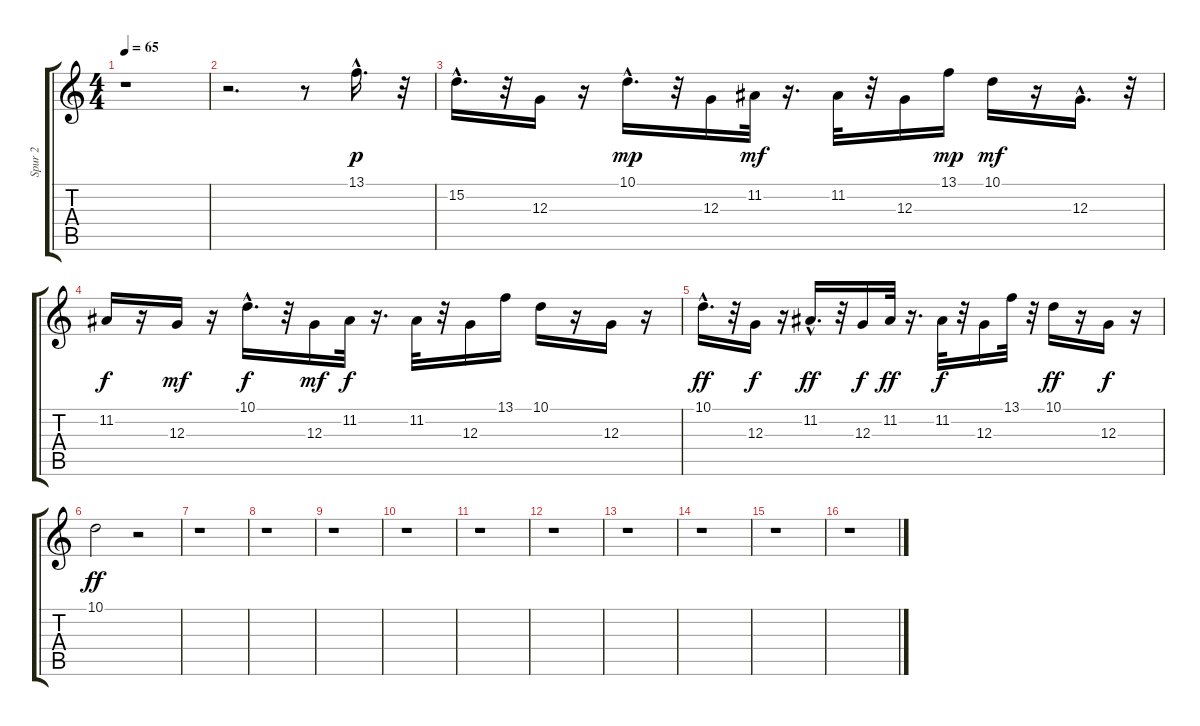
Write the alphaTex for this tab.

\track ("Spur 2" "Spur 2") {instrument pad1newage}
\staff {score tabs}
\tuning (E4 B3 G3 D3 A2 E2) {hide}
\ts (4 4)
\tempo 65
\clef g2
\ks c
r.1{dy p instrument pad1newage} |
r.2{d} r.8 13.1{hac}.16{d} r.32 |
15.2{hac}.16{d} r.32 12.3.16 r.16 10.1{hac}.16{d dy mp} r.32 12.3.16 11.2.32{dy mf} r.16{d} 11.2.32 r.32 12.3.16 13.1.16{dy mp} 10.1.16{dy mf} r.16 12.3{hac}.16{d} r.32 |
11.2.16{dy f} r.16 12.3.16{dy mf} r.16 10.1{hac}.16{d dy f} r.32 12.3.16{dy mf} 11.2.32{dy f} r.16{d} 11.2.32 r.32 12.3.16 13.1.16 10.1.16 r.16 12.3.16 r.16 |
10.1{hac}.16{d dy ff} r.32 12.3.16{dy f} r.16 11.2{hac}.16{d dy ff} r.32 12.3.16{dy f} 11.2.32{dy ff} r.16{d} 11.2.32{dy f} r.32 12.3.16 13.1.32 r.32 10.1.16{dy ff} r.16 12.3.16{dy f} r.16 |
10.1.2{dy ff} r.2 |
r.1 |
r.1 |
r.1 |
r.1 |
r.1 |
r.1 |
r.1 |
r.1 |
r.1 |
r.1
